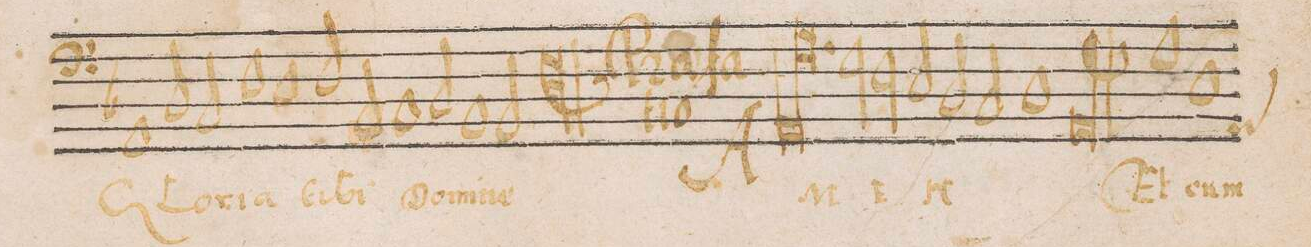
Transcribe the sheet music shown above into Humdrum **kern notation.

**kern	**text
*I"BASSVS	*
*clefF5	*
*k[b-]	*
*M2/1	*
1FF	GLo-
2BB-/	.
2AA/	-ri-
=11-	=11-
1D	-a
1C	.
=12-	=12-
2D/	ti-
2GG/	-bi
1AA	Do-
=13-	=13-
2BB-/	.
1GG	-mi-
2GG/	-ne
=14-	=14-
0D	.
=15||-	=15||-
*lig	*
1FF	A-
1.F	.
*Xlig	*
=16-	=16-
.	-­-
2E\	-MEN
2D\	.
2C/	.
=17-	=17-
2BB-/	.
2AA/	.
1BB-	.
=18-	=18-
0FF	.
=19||-	=19||-
1F	Et
1C	cum
*custos:FF	*
=20-	=20-
*-	*-
